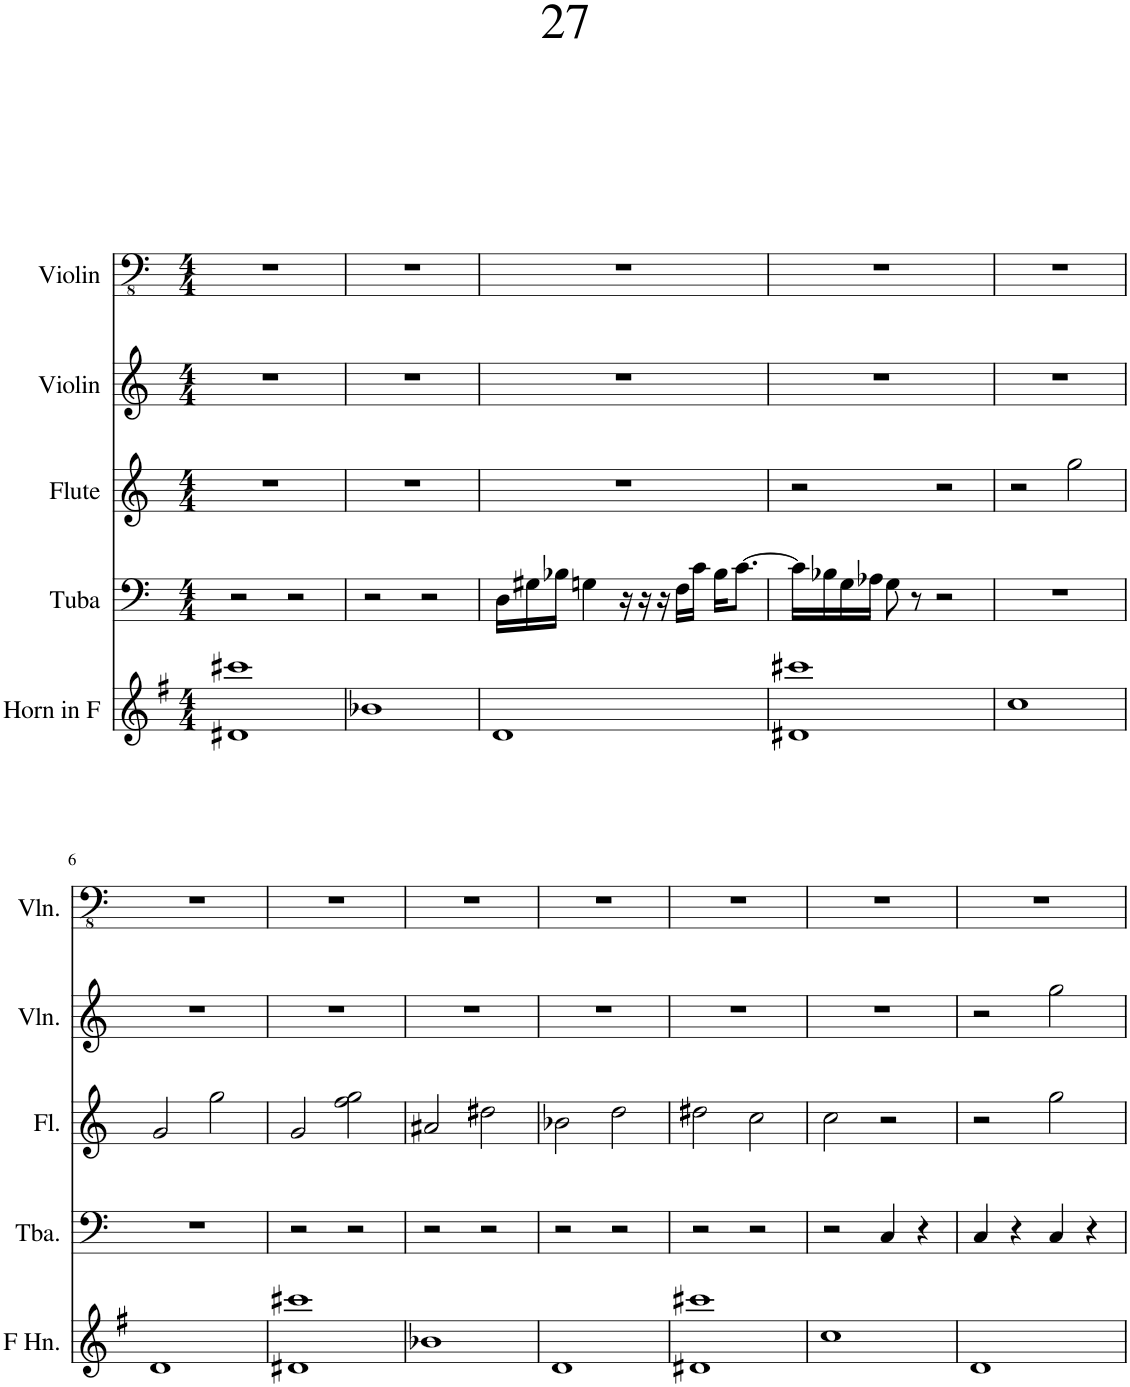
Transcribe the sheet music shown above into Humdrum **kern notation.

**kern	**kern	**kern	**kern	**kern
*part5	*part4	*part3	*part2	*part1
*staff5	*staff4	*staff3	*staff2	*staff1
*I"Horn in F	*I"Tuba	*I"Flute	*I"Violin	*I"Violin
*	*I'Tba.	*I'Fl.	*I'Vln.	*I'Vln.
*clefG2	*clefF4	*clefG2	*clefG2	*clefFv4
*Trd4c7	*	*	*	*Trd-28c-48
*k[f#]	*k[]	*k[]	*k[]	*k[]
*M4/4	*M4/4	*M4/4	*M4/4	*M4/4
=1	=1	=1	=1	=1
1d#X 1ccc#X	2r	1r	1r	1r
.	2r	.	.	.
=2	=2	=2	=2	=2
1b-X	2r	1r	1r	1r
.	2r	.	.	.
=3	=3	=3	=3	=3
1d	16D\LL	1r	1r	1r
.	16G#X\	.	.	.
.	16B-X\JJ	.	.	.
.	4Gn\	.	.	.
.	16r	.	.	.
.	16r	.	.	.
.	16r	.	.	.
.	16F\LL	.	.	.
.	16c\JJ	.	.	.
.	16B-\KL	.	.	.
.	[8.c\J	.	.	.
=4	=4	=4	=4	=4
1d#X 1ccc#X	16c\LL]	2r	1r	1r
.	16B-X\	.	.	.
.	16G\	.	.	.
.	16A-X\JJ	.	.	.
.	8G\	.	.	.
.	8r	.	.	.
.	2r	2r	.	.
=5	=5	=5	=5	=5
1cc	1r	2r	1r	1r
.	.	2gg\	.	.
!!LO:LB:g=z
=6	=6	=6	=6	=6
1d	1r	2g/	1r	1r
.	.	2gg\	.	.
=7	=7	=7	=7	=7
1d#X 1ccc#X	2r	2g/	1r	1r
.	2r	2ff\ 2gg\	.	.
=8	=8	=8	=8	=8
1b-X	2r	2a#X/	1r	1r
.	2r	2dd#X\	.	.
=9	=9	=9	=9	=9
1d	2r	2b-X\	1r	1r
.	2r	2dd\	.	.
=10	=10	=10	=10	=10
1d#X 1ccc#X	2r	2dd#X\	1r	1r
.	2r	2cc\	.	.
=11	=11	=11	=11	=11
1cc	2r	2cc\	1r	1r
.	4C/	2r	.	.
.	4r	.	.	.
=12	=12	=12	=12	=12
1d	4C/	2r	2r	1r
.	4r	.	.	.
.	4C/	2gg\	2gg\	.
.	4r	.	.	.
=	=	=	=	=
*-	*-	*-	*-	*-
